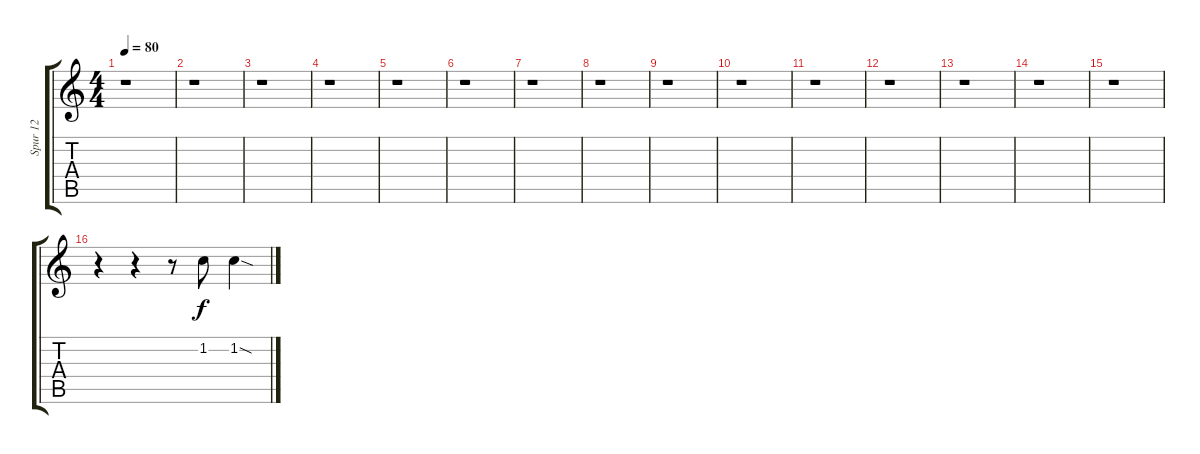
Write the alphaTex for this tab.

\track ("Spur 12" "Spur 12") {instrument distortionguitar}
\staff {score tabs}
\tuning (E4 B3 G3 D3 A2 E2) {hide}
\ts (4 4)
\tempo 80
\clef g2
\ks c
r.1{dy f} |
r.1 |
r.1 |
r.1 |
r.1 |
r.1 |
r.1 |
r.1 |
r.1 |
r.1 |
r.1 |
r.1 |
r.1 |
r.1 |
r.1 |
r.4{instrument tuba} r.4 r.8 1.2.8 1.2{sod}.4
